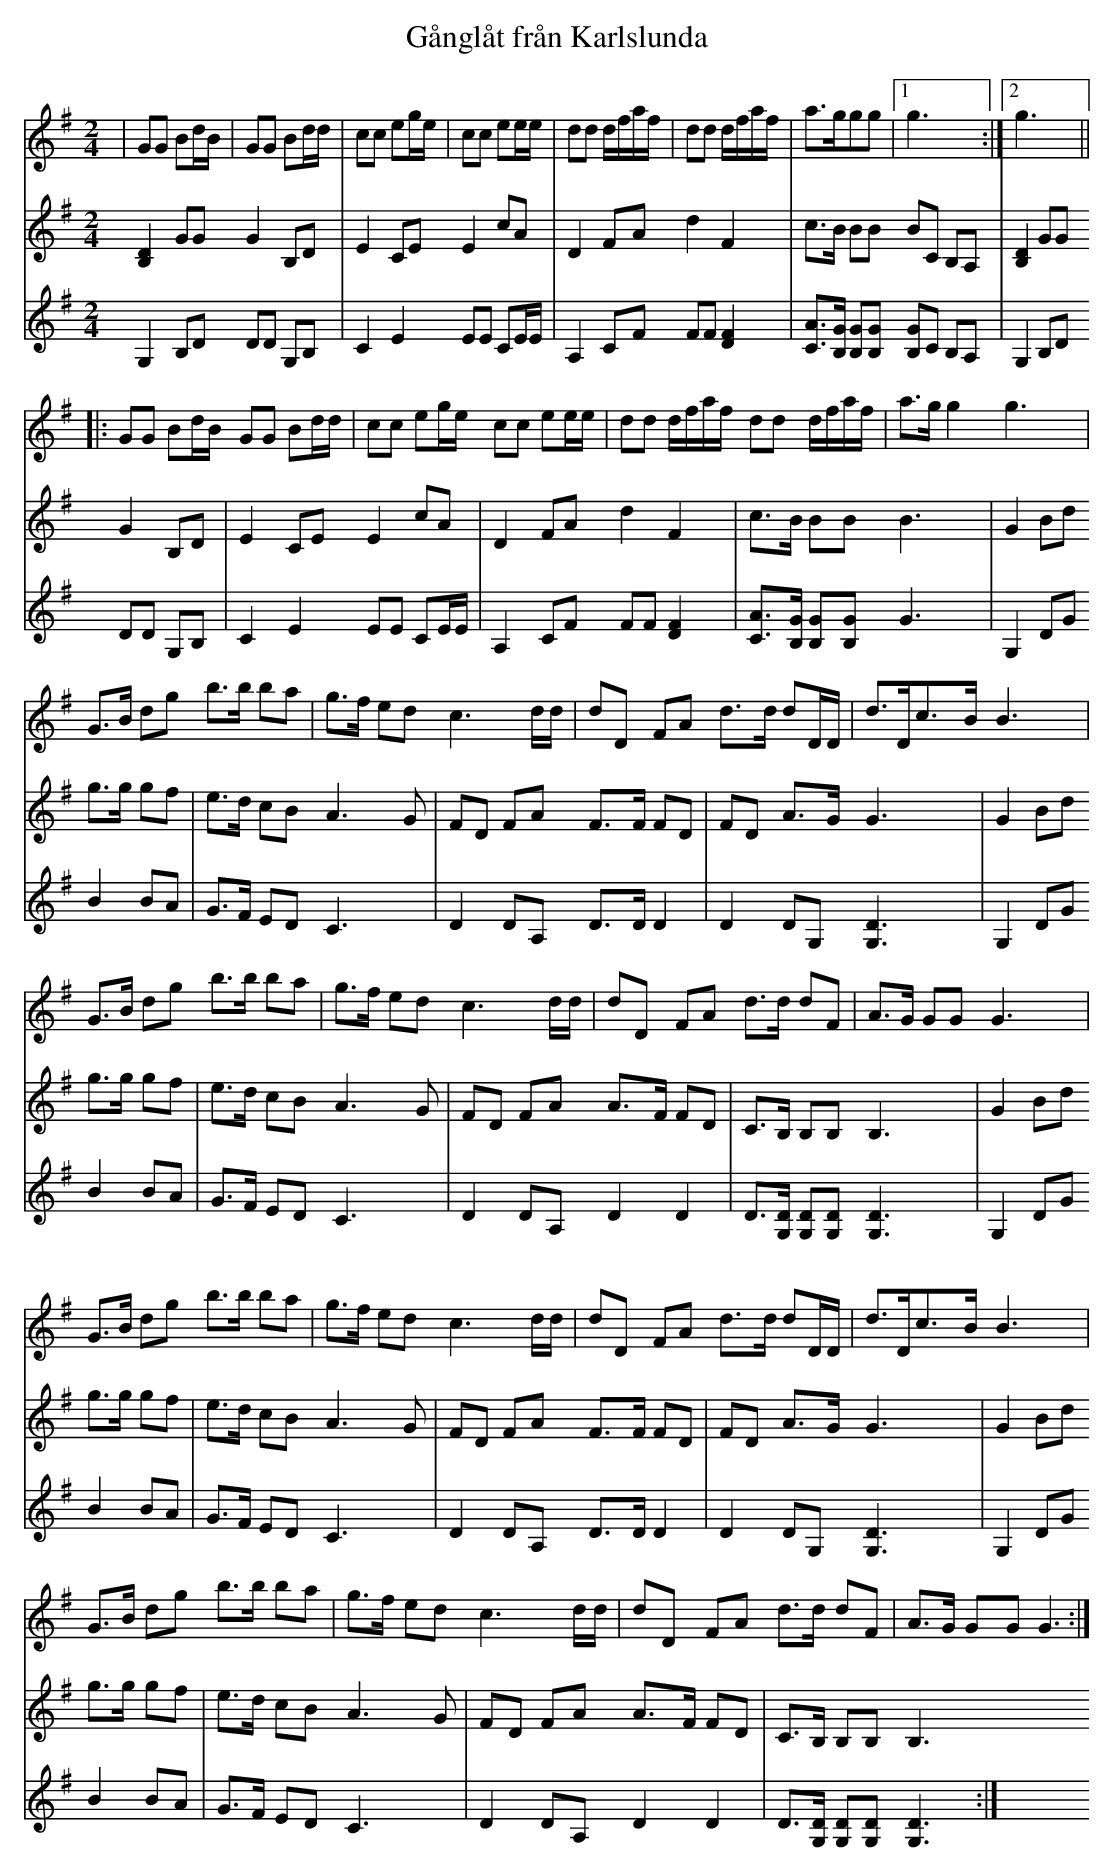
X:1
T: Gånglåt från Karlslunda
M: 2/4
L: 1/8
Q:
K:G % 1 sharps
|GG Bd/2B/2|GG Bd/2d/2| \
cc eg/2e/2|cc ee/2e/2| \
dd d/2f/2a/2f/2|dd d/2f/2a/2f/2| \
a3/2g/2gg|1g3x:|2g3x||:
GG Bd/2B/2 GG Bd/2d/2| \
cc eg/2e/2 cc ee/2e/2| \
dd d/2f/2a/2f/2 dd d/2f/2a/2f/2| \
a3/2g/2 g2 g3x|
G3/2B/2 dg b3/2b/2 ba| \
g3/2f/2 ed2<c2d/2d/2| \
dD FA d3/2d/2 dD/2D/2| \
d3/2D<cB/2 B3x|
G3/2B/2 dg b3/2b/2 ba| \
g3/2f/2 ed2<c2d/2d/2| \
dD FA d3/2d/2 dF| \
A3/2G/2 GG G3x|
G3/2B/2 dg b3/2b/2 ba| \
g3/2f/2 ed2<c2d/2d/2| \
dD FA d3/2d/2 dD/2D/2| \
d3/2D<cB/2 B3x|
G3/2B/2 dg b3/2b/2 ba| \
g3/2f/2 ed2<c2d/2d/2| \
dD FA d3/2d/2 dF| \
A3/2G/2 GG2<G2:|
V:2
[D2B,2] GG G2 B,D| \
E2 CE E2 cA| \
D2 FA d2 F2| \
c3/2B/2 BB BC B,A,|
[D2B,2] GG G2 B,D| \
E2 CE E2 cA| \
D2 FA d2 F2| \
c3/2B/2 BB B3x|
G2 Bd g3/2g/2 gf| \
e3/2d/2 cB2<A2G| \
FD FA F3/2F/2 FD| \
FD A3/2G/2 G3x|
G2 Bd g3/2g/2 gf| \
e3/2d/2 cB2<A2G| \
FD FA A3/2F/2 FD| \
C3/2B,/2 B,B, B,3x|
G2 Bd g3/2g/2 gf| \
e3/2d/2 cB2<A2G| \
FD FA F3/2F/2 FD| \
FD A3/2G/2 G3x|
G2 Bd g3/2g/2 gf| \
e3/2d/2 cB2<A2G| \
FD FA A3/2F/2 FD| \
C3/2B,/2 B,B,2<B,2
V:3
G,2 B,D DD G,B,| \
C2 E2 EE CE/2E/2| \
A,2 CF FF [F2D2]| \
[A3/2C3/2][G/2B,/2] [GB,][GB,] [GB,]C B,A,|
G,2 B,D DD G,B,| \
C2 E2 EE CE/2E/2| \
A,2 CF FF [F2D2]| \
[A3/2C3/2][G/2B,/2] [GB,][GB,] G3x|
G,2 DG B2 BA| \
G3/2F/2 ED C3x| \
D2 DA, D3/2D/2 D2| \
D2 DG, [D3G,3]x|
G,2 DG B2 BA| \
G3/2F/2 ED C3x| \
D2 DA, D2 D2| \
D3/2[D/2G,/2] [DG,][DG,] [D3G,3]x|
G,2 DG B2 BA| \
G3/2F/2 ED C3x| \
D2 DA, D3/2D/2 D2| \
D2 DG, [D3G,3]x|
G,2 DG B2 BA| \
G3/2F/2 ED C3x| \
D2 DA, D2 D2| \
D3/2[D/2G,/2] [DG,][DG,] [D3G,3]:|
